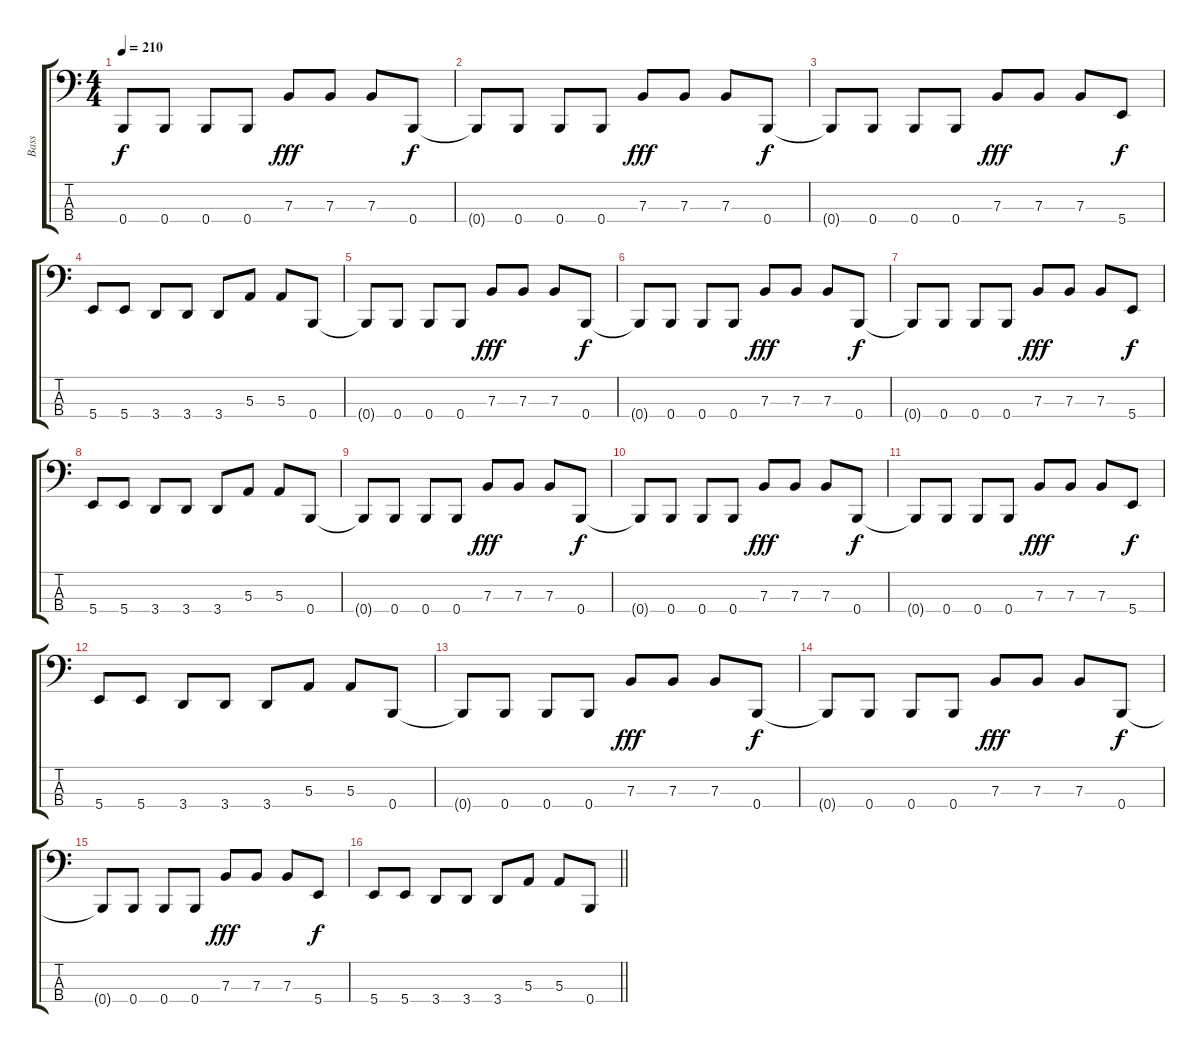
\track ("Bass" "Bass") {instrument electricbassfinger}
\staff {score tabs}
\tuning (D2 A1 E1 B0) {hide}
\ts (4 4)
\tempo 210
\clef f4
\ks c
0.4{t}.8{dy f} 0.4.8 0.4.8 0.4.8 7.3.8{dy fff} 7.3.8 7.3.8 0.4.8{dy f} |
0.4{t}.8 0.4.8 0.4.8 0.4.8 7.3.8{dy fff} 7.3.8 7.3.8 0.4.8{dy f} |
0.4{t}.8 0.4.8 0.4.8 0.4.8 7.3.8{dy fff} 7.3.8 7.3.8 5.4.8{dy f} |
5.4.8 5.4.8 3.4.8 3.4.8 3.4.8 5.3.8 5.3.8 0.4.8 |
0.4{t}.8 0.4.8 0.4.8 0.4.8 7.3.8{dy fff} 7.3.8 7.3.8 0.4.8{dy f} |
0.4{t}.8 0.4.8 0.4.8 0.4.8 7.3.8{dy fff} 7.3.8 7.3.8 0.4.8{dy f} |
0.4{t}.8 0.4.8 0.4.8 0.4.8 7.3.8{dy fff} 7.3.8 7.3.8 5.4.8{dy f} |
5.4.8 5.4.8 3.4.8 3.4.8 3.4.8 5.3.8 5.3.8 0.4.8 |
0.4{t}.8 0.4.8 0.4.8 0.4.8 7.3.8{dy fff} 7.3.8 7.3.8 0.4.8{dy f} |
0.4{t}.8 0.4.8 0.4.8 0.4.8 7.3.8{dy fff} 7.3.8 7.3.8 0.4.8{dy f} |
0.4{t}.8 0.4.8 0.4.8 0.4.8 7.3.8{dy fff} 7.3.8 7.3.8 5.4.8{dy f} |
5.4.8 5.4.8 3.4.8 3.4.8 3.4.8 5.3.8 5.3.8 0.4.8 |
0.4{t}.8 0.4.8 0.4.8 0.4.8 7.3.8{dy fff} 7.3.8 7.3.8 0.4.8{dy f} |
0.4{t}.8 0.4.8 0.4.8 0.4.8 7.3.8{dy fff} 7.3.8 7.3.8 0.4.8{dy f} |
0.4{t}.8 0.4.8 0.4.8 0.4.8 7.3.8{dy fff} 7.3.8 7.3.8 5.4.8{dy f} |
\barLineRight lightlight
5.4.8 5.4.8 3.4.8 3.4.8 3.4.8 5.3.8 5.3.8 0.4.8
